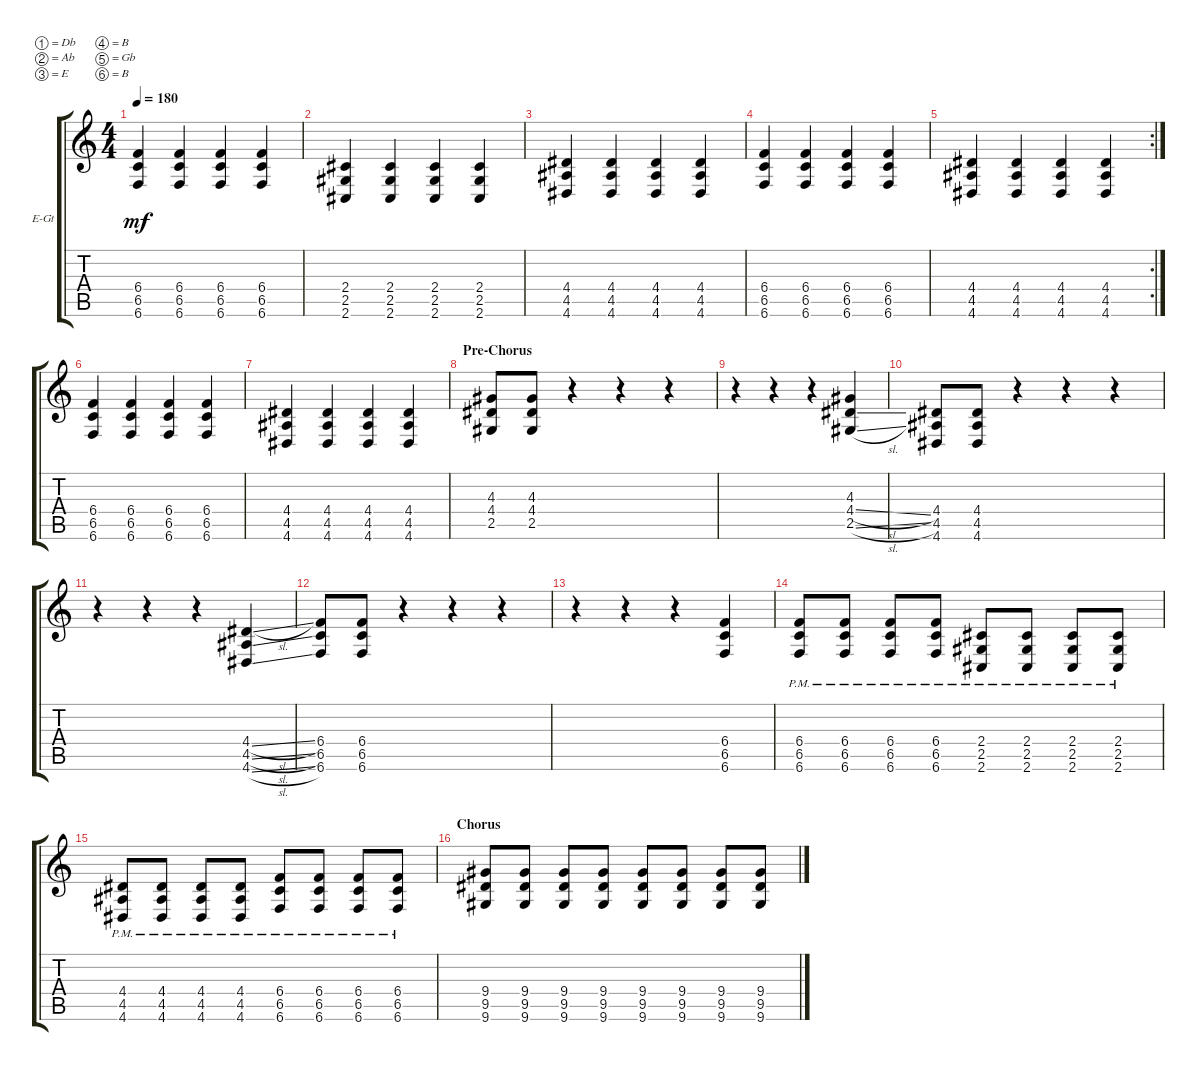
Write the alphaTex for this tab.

\bracketExtendMode groupsimilarinstruments
\firstSystemTrackNameOrientation horizontal
\otherSystemsTrackNameOrientation horizontal
\track ("Electric Guitar 2" "E-Gt") {instrument distortionguitar}
\staff {score tabs}
\tuning (Db4 Ab3 E3 B2 Gb2 B1)
\ts (4 4)
\tempo 180
\clef g2
\ks c
(6.6 6.5 6.4).4{dy mf} (6.6 6.5 6.4).4 (6.6 6.5 6.4).4 (6.6 6.5 6.4).4 |
(2.6 2.5 2.4).4 (2.6 2.5 2.4).4 (2.6 2.5 2.4).4 (2.6 2.5 2.4).4 |
(4.6 4.5 4.4).4 (4.6 4.5 4.4).4 (4.6 4.5 4.4).4 (4.6 4.5 4.4).4 |
(6.6 6.5 6.4).4 (6.6 6.5 6.4).4 (6.6 6.5 6.4).4 (6.6 6.5 6.4).4 |
\rc 2
(4.6 4.5 4.4).4 (4.6 4.5 4.4).4 (4.6 4.5 4.4).4 (4.6 4.5 4.4).4 |
(6.6 6.5 6.4).4 (6.6 6.5 6.4).4 (6.6 6.5 6.4).4 (6.6 6.5 6.4).4 |
(4.6 4.5 4.4).4 (4.6 4.5 4.4).4 (4.6 4.5 4.4).4 (4.6 4.5 4.4).4 |
\section ("" "Pre-Chorus")
(2.5 4.4 4.3).8 (4.4 4.3 2.5).8 r.4 r.4 r.4 |
r.4 r.4 r.4 (4.4{sl} 2.5{sl} 4.3).4 |
(4.6 4.5 4.4).8 (4.4 4.5 4.6).8 r.4 r.4 r.4 |
r.4 r.4 r.4 (4.6{sl} 4.5{sl} 4.4{sl}).4 |
(6.4 6.5 6.6).8 (6.6 6.5 6.4).8 r.4 r.4 r.4 |
r.4 r.4 r.4 (6.6 6.5 6.4).4 |
(6.6{pm} 6.5{pm} 6.4{pm}).8 (6.6{pm} 6.5{pm} 6.4{pm}).8 (6.6{pm} 6.5{pm} 6.4{pm}).8 (6.6{pm} 6.5{pm} 6.4{pm}).8 (2.6{pm} 2.5{pm} 2.4{pm}).8 (2.6{pm} 2.5{pm} 2.4{pm}).8 (2.6{pm} 2.5{pm} 2.4{pm}).8 (2.6{pm} 2.5{pm} 2.4{pm}).8 |
(4.6{pm} 4.5{pm} 4.4{pm}).8 (4.6{pm} 4.5{pm} 4.4{pm}).8 (4.6{pm} 4.5{pm} 4.4{pm}).8 (4.6{pm} 4.5{pm} 4.4{pm}).8 (6.6{pm} 6.5{pm} 6.4{pm}).8 (6.6{pm} 6.5{pm} 6.4{pm}).8 (6.6{pm} 6.5{pm} 6.4{pm}).8 (6.6{pm} 6.5{pm} 6.4{pm}).8 |
\section ("" "Chorus")
(9.6 9.5 9.4).8 (9.6 9.5 9.4).8 (9.6 9.5 9.4).8 (9.6 9.5 9.4).8 (9.6 9.5 9.4).8 (9.6 9.5 9.4).8 (9.6 9.5 9.4).8 (9.6 9.5 9.4).8
